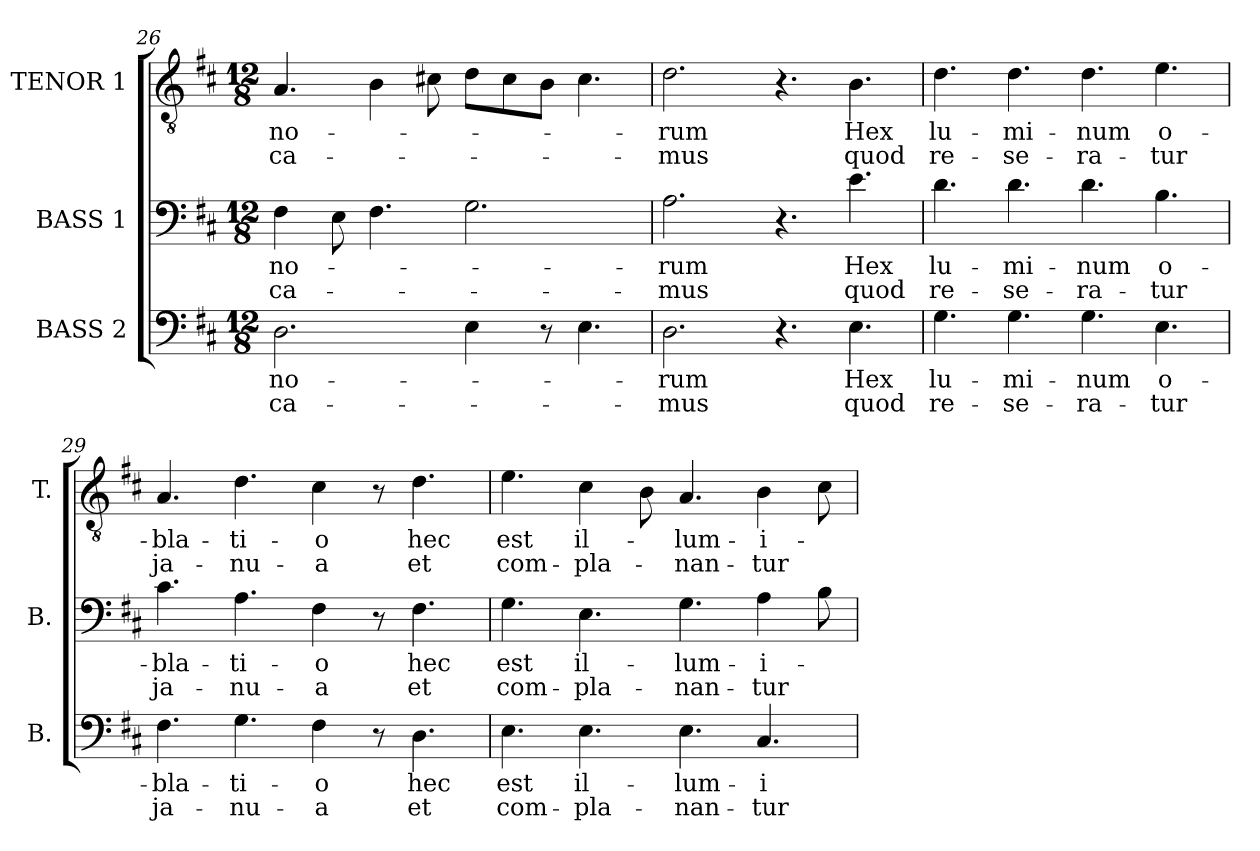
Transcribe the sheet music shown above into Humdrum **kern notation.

**kern	**text	**text	**kern	**text	**text	**kern	**text	**text
*part3	*part3	*part3	*part2	*part2	*part2	*part1	*part1	*part1
*staff3	*staff3	*staff3	*staff2	*staff2	*staff2	*staff1	*staff1	*staff1
*I"BASS 2	*	*	*I"BASS 1	*	*	*I"TENOR 1	*	*
*I'B.	*	*	*I'B.	*	*	*I'T.	*	*
*clefF4	*	*	*clefF4	*	*	*clefGv2	*	*
*	*	*	*	*	*	*ITrd7c12	*	*
*k[f#c#]	*	*	*k[f#c#]	*	*	*k[f#c#]	*	*
*D:	*	*	*D:	*	*	*D:	*	*
*M12/8	*	*	*M12/8	*	*	*M12/8	*	*
=26	=26	=26	=26	=26	=26	=26	=26	=26
!	!LO:LY:b:color=#000000	!LO:LY:b:color=#000000	!	!	!	!	!	!
!	!	!	!	!LO:LY:b:color=#000000	!LO:LY:b:color=#000000	!	!	!
!	!	!	!	!	!	!	!LO:LY:b:color=#000000	!LO:LY:b:color=#000000
2.Di\	-no-	-ca-	4F#i\	-no-	-ca-	4.AAi/	-no-	-ca-
.	.	.	8Ei\	.	.	.	.	.
.	.	.	4.F#i\	.	.	4BBi\	.	.
.	.	.	.	.	.	8C#Xi\	.	.
4Ei\	.	.	2.Gi\	.	.	8Di\L	.	.
.	.	.	.	.	.	8C#i\	.	.
8r	.	.	.	.	.	8BBi\J	.	.
4.Ei\	.	.	.	.	.	4.C#i\	.	.
=27	=27	=27	=27	=27	=27	=27	=27	=27
!	!LO:LY:b:color=#000000	!LO:LY:b:color=#000000	!	!	!	!	!	!
!	!	!	!	!LO:LY:b:color=#000000	!LO:LY:b:color=#000000	!	!	!
!	!	!	!	!	!	!	!LO:LY:b:color=#000000	!LO:LY:b:color=#000000
2.Di\	-rum	-mus	2.Ai\	-rum	-mus	2.Di\	-rum	-mus
4.r	.	.	4.r	.	.	4.r	.	.
!	!LO:LY:b:color=#000000	!LO:LY:b:color=#000000	!	!	!	!	!	!
!	!	!	!	!LO:LY:b:color=#000000	!LO:LY:b:color=#000000	!	!	!
!	!	!	!	!	!	!	!LO:LY:b:color=#000000	!LO:LY:b:color=#000000
4.Ei\	Hex	quod	4.ei\	Hex	quod	4.BBi\	Hex	quod
=28	=28	=28	=28	=28	=28	=28	=28	=28
!	!LO:LY:b:color=#000000	!LO:LY:b:color=#000000	!	!	!	!	!	!
!	!	!	!	!LO:LY:b:color=#000000	!LO:LY:b:color=#000000	!	!	!
!	!	!	!	!	!	!	!LO:LY:b:color=#000000	!LO:LY:b:color=#000000
4.Gi\	lu-	re-	4.di\	lu-	re-	4.Di\	lu-	re-
!	!LO:LY:b:color=#000000	!LO:LY:b:color=#000000	!	!	!	!	!	!
!	!	!	!	!LO:LY:b:color=#000000	!LO:LY:b:color=#000000	!	!	!
!	!	!	!	!	!	!	!LO:LY:b:color=#000000	!LO:LY:b:color=#000000
4.Gi\	-mi-	-se-	4.di\	-mi-	-se-	4.Di\	-mi-	-se-
!	!LO:LY:b:color=#000000	!LO:LY:b:color=#000000	!	!	!	!	!	!
!	!	!	!	!LO:LY:b:color=#000000	!LO:LY:b:color=#000000	!	!	!
!	!	!	!	!	!	!	!LO:LY:b:color=#000000	!LO:LY:b:color=#000000
4.Gi\	-num	-ra-	4.di\	-num	-ra-	4.Di\	-num	-ra-
!	!LO:LY:b:color=#000000	!LO:LY:b:color=#000000	!	!	!	!	!	!
!	!	!	!	!LO:LY:b:color=#000000	!LO:LY:b:color=#000000	!	!	!
!	!	!	!	!	!	!	!LO:LY:b:color=#000000	!LO:LY:b:color=#000000
4.Ei\	o-	-tur	4.Bi\	o-	-tur	4.Ei\	o-	-tur
!!LO:PB:g=z
=29	=29	=29	=29	=29	=29	=29	=29	=29
!	!LO:LY:b:color=#000000	!LO:LY:b:color=#000000	!	!	!	!	!	!
!	!	!	!	!LO:LY:b:color=#000000	!LO:LY:b:color=#000000	!	!	!
!	!	!	!	!	!	!	!LO:LY:b:color=#000000	!LO:LY:b:color=#000000
4.F#i\	-bla-	ja-	4.c#i\	-bla-	ja-	4.AAi/	-bla-	ja-
!	!LO:LY:b:color=#000000	!LO:LY:b:color=#000000	!	!	!	!	!	!
!	!	!	!	!LO:LY:b:color=#000000	!LO:LY:b:color=#000000	!	!	!
!	!	!	!	!	!	!	!LO:LY:b:color=#000000	!LO:LY:b:color=#000000
4.Gi\	-ti-	-nu-	4.Ai\	-ti-	-nu-	4.Di\	-ti-	-nu-
!	!LO:LY:b:color=#000000	!LO:LY:b:color=#000000	!	!	!	!	!	!
!	!	!	!	!LO:LY:b:color=#000000	!LO:LY:b:color=#000000	!	!	!
!	!	!	!	!	!	!	!LO:LY:b:color=#000000	!LO:LY:b:color=#000000
4F#i\	-o	-a	4F#i\	-o	-a	4C#i\	-o	-a
8r	.	.	8r	.	.	8r	.	.
!	!LO:LY:b:color=#000000	!LO:LY:b:color=#000000	!	!	!	!	!	!
!	!	!	!	!LO:LY:b:color=#000000	!LO:LY:b:color=#000000	!	!	!
!	!	!	!	!	!	!	!LO:LY:b:color=#000000	!LO:LY:b:color=#000000
4.Di\	hec	et	4.F#i\	hec	et	4.Di\	hec	et
=30	=30	=30	=30	=30	=30	=30	=30	=30
!	!LO:LY:b:color=#000000	!LO:LY:b:color=#000000	!	!	!	!	!	!
!	!	!	!	!LO:LY:b:color=#000000	!LO:LY:b:color=#000000	!	!	!
!	!	!	!	!	!	!	!LO:LY:b:color=#000000	!LO:LY:b:color=#000000
4.Ei\	est	com-	4.Gi\	est	com-	4.Ei\	est	com-
!	!LO:LY:b:color=#000000	!LO:LY:b:color=#000000	!	!	!	!	!	!
!	!	!	!	!LO:LY:b:color=#000000	!LO:LY:b:color=#000000	!	!	!
!	!	!	!	!	!	!	!LO:LY:b:color=#000000	!LO:LY:b:color=#000000
4.Ei\	il-	-pla-	4.Ei\	il-	-pla-	4C#i\	il-	-pla-
.	.	.	.	.	.	8BBi\	.	.
!	!LO:LY:b:color=#000000	!LO:LY:b:color=#000000	!	!	!	!	!	!
!	!	!	!	!LO:LY:b:color=#000000	!LO:LY:b:color=#000000	!	!	!
!	!	!	!	!	!	!	!LO:LY:b:color=#000000	!LO:LY:b:color=#000000
4.Ei\	-lum-	-nan-	4.Gi\	-lum-	-nan-	4.AAi/	-lum-	-nan-
!	!LO:LY:b:color=#000000	!LO:LY:b:color=#000000	!	!	!	!	!	!
!	!	!	!	!LO:LY:b:color=#000000	!LO:LY:b:color=#000000	!	!	!
!	!	!	!	!	!	!	!LO:LY:b:color=#000000	!LO:LY:b:color=#000000
4.C#i/	-i-	-tur	4Ai\	-i-	-tur	4BBi\	-i-	-tur
.	.	.	8Bi\	.	.	8C#i\	.	.
=	=	=	=	=	=	=	=	=
*-	*-	*-	*-	*-	*-	*-	*-	*-
